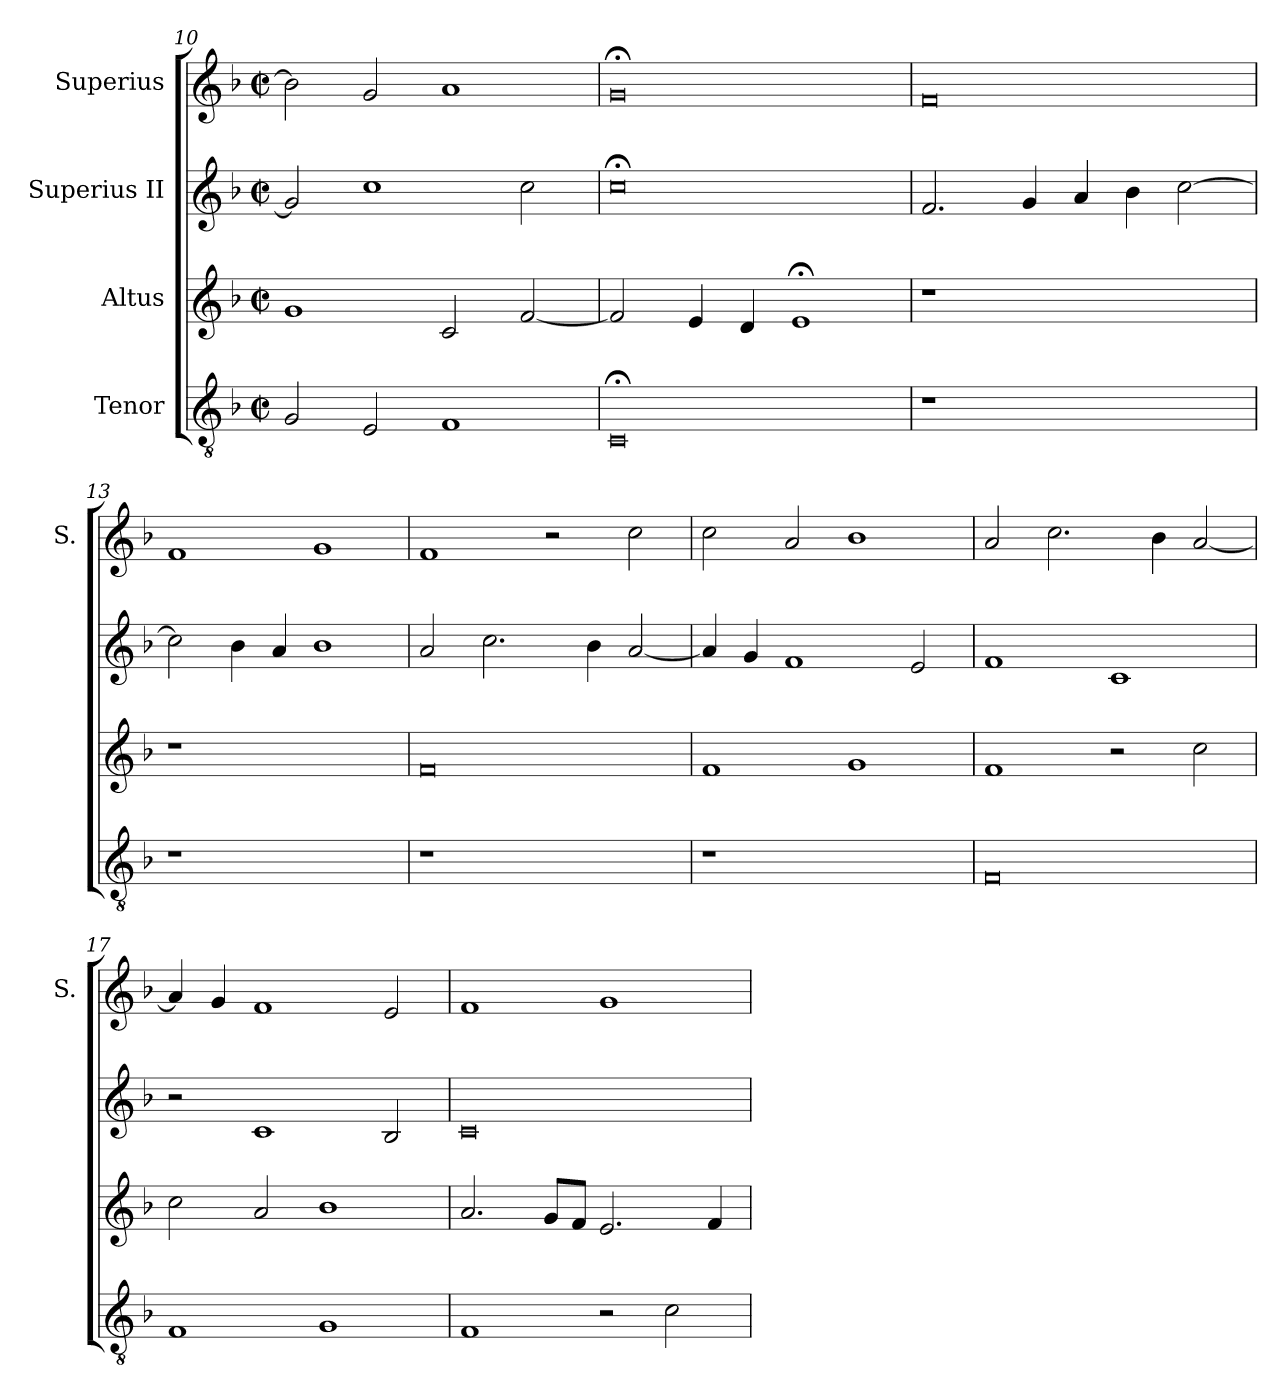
**kern	**kern	**kern	**kern
*part4	*part3	*part2	*part1
*staff4	*staff3	*staff2	*staff1
*I"Tenor	*I"Altus	*I"Superius II	*I"Superius
*	*	*	*I'S.
!!LO:LB:g=z
*clefGv2	*clefG2	*clefG2	*clefG2
*ITrd7c12	*	*	*
*k[b-]	*k[b-]	*k[b-]	*k[b-]
*F:	*F:	*F:	*F:
*M2/2	*M2/2	*M2/2	*M2/2
*met(c|)	*met(c|)	*met(c|)	*met(c|)
=10	=10	=10	=10
2GGi/	1gi	2gi/]	2b-i\]
2EEi/	.	1cci	2gi/
1FFi	2ci/	.	1ai
.	[<2fi/	2cci\	.
=11	=11	=11	=11
0CC;i	2fi/]	0cc;i	0g;i
.	4ei/	.	.
.	4di/	.	.
.	1e;i	.	.
=12	=12	=12	=12
!LO:N:vis=1	!LO:N:vis=1	!	!
1r	1r	2.fi/	0fi
.	.	4gi/	.
1ryy	1ryy	4ai/	.
.	.	4b-i\	.
.	.	[>2cci\	.
=13	=13	=13	=13
!LO:N:vis=1	!LO:N:vis=1	!	!
1r	1r	2cci\]	1fi
.	.	4b-i\	.
.	.	4ai/	.
1ryy	1ryy	1b-i	1gi
=14	=14	=14	=14
!LO:N:vis=1	!	!	!
1r	0fi	2ai/	1fi
.	.	2.cci\	.
1ryy	.	.	2r
.	.	4b-i\	.
.	.	[<2ai/	2cci\
!!LO:PB:g=z
=15	=15	=15	=15
!LO:N:vis=1	!	!	!
1r	1fi	4ai/]	2cci\
.	.	4gi/	.
.	.	1fi	2ai/
1ryy	1gi	.	1b-i
.	.	2ei/	.
=16	=16	=16	=16
0FFi	1fi	1fi	2ai/
.	.	.	2.cci\
.	2r	1ci	.
.	.	.	4b-i\
.	2cci\	.	[<2ai/
=17	=17	=17	=17
1FFi	2cci\	2r	4ai/]
.	.	.	4gi/
.	2ai/	1ci	1fi
1GGi	1b-i	.	.
.	.	2B-i/	2ei/
=18	=18	=18	=18
1FFi	2.ai/	0ci	1fi
.	8gi/L	.	.
.	8fi/J	.	.
2r	2.ei/	.	1gi
2Ci\	.	.	.
.	4fi/	.	.
=	=	=	=
*-	*-	*-	*-
